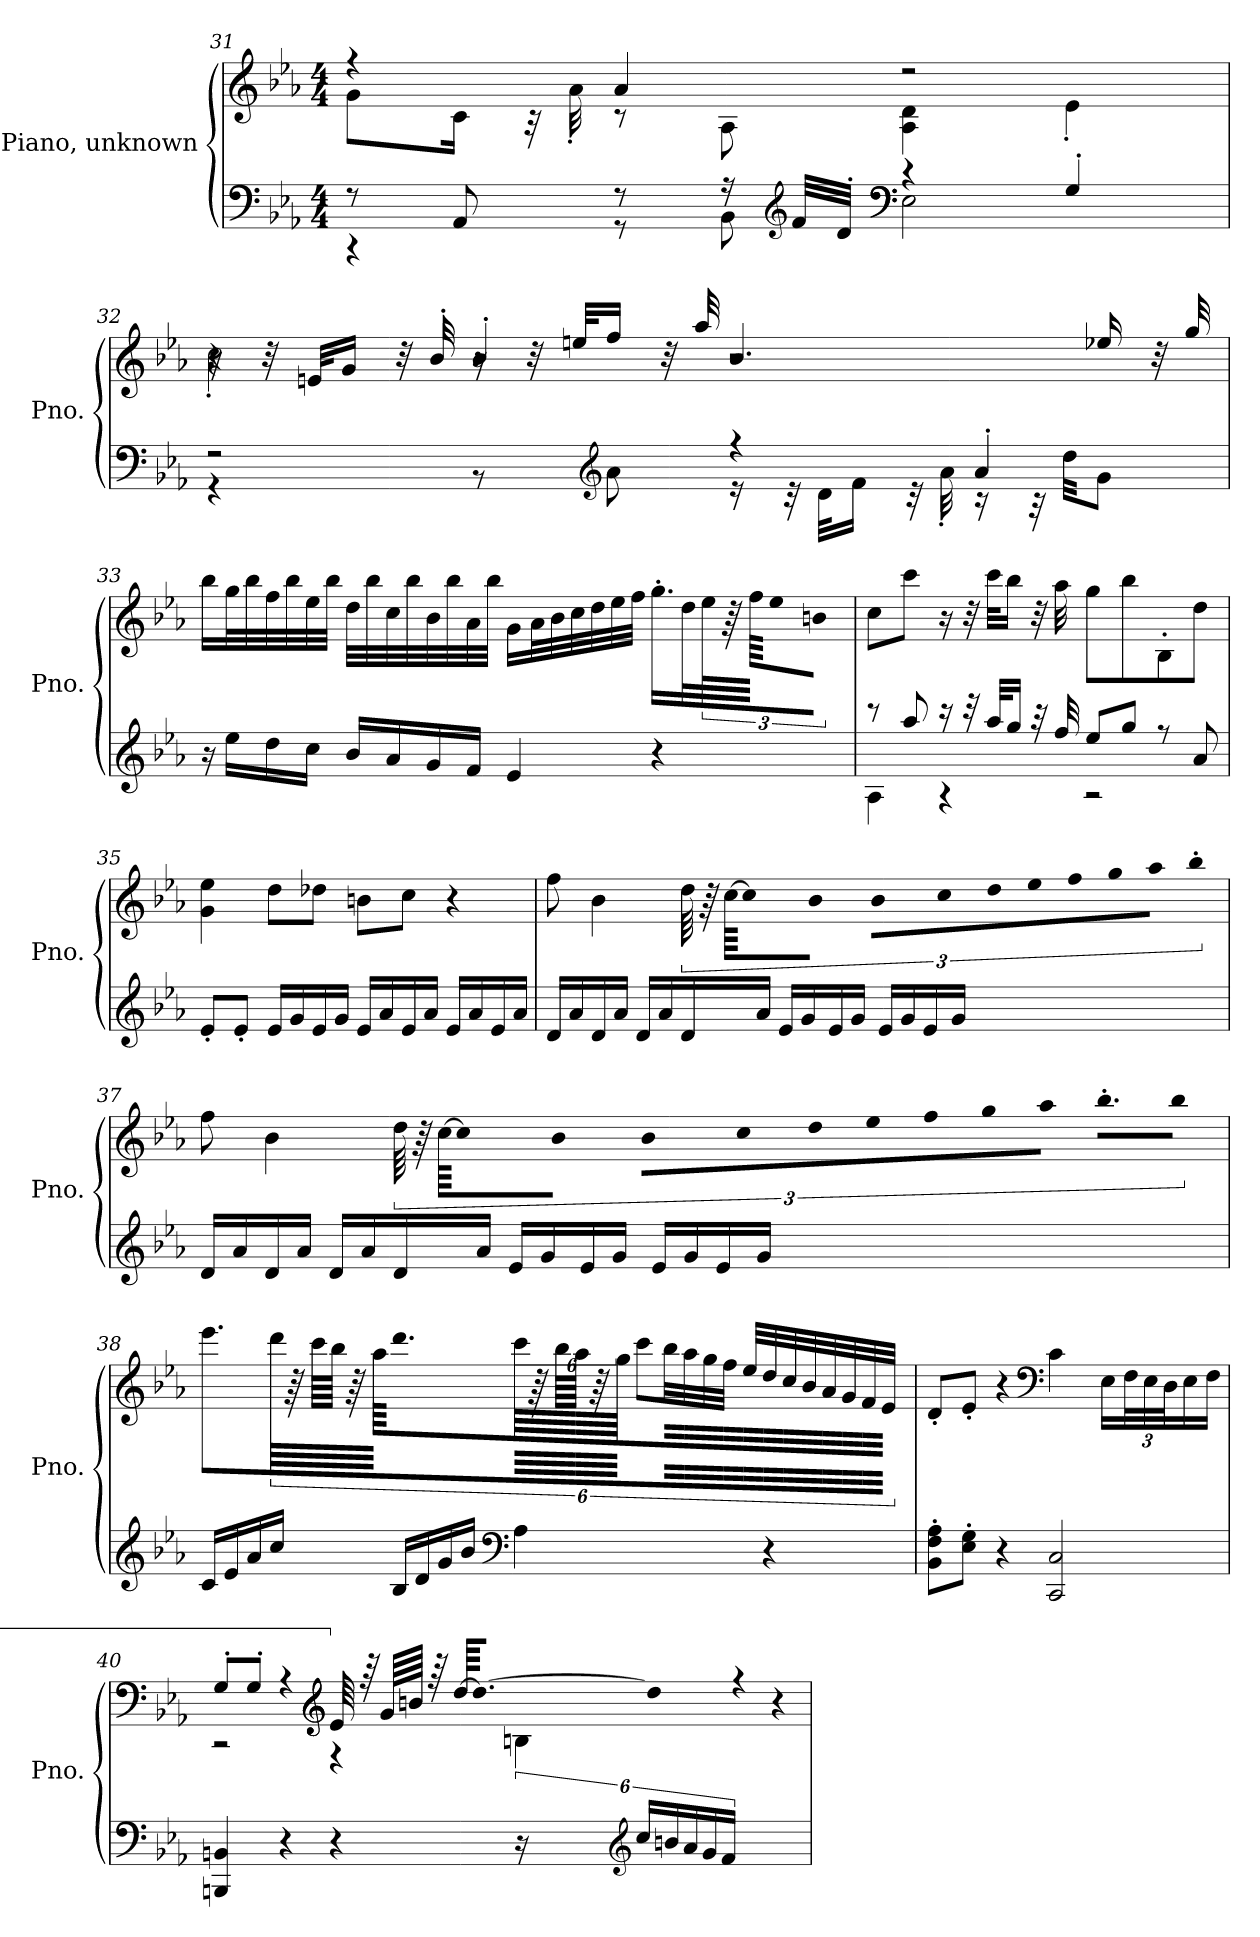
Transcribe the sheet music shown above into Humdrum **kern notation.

**kern	**kern
*part1	*part1
*staff2	*staff1
*I"Piano, unknown	*
*I'Pno.	*
!!LO:LB:g=z
*clefF4	*clefG2
*k[b-e-a-]	*k[b-e-a-]
*M4/4	*M4/4
=31	=31
*^	*^
8r	4r	4r	8g\L
8AA-/	.	.	16c\Jk
.	.	.	32r
.	.	.	32a-'\
8r	8r	4a-/	8r
16r	8BB-\	.	8A-\
*clefG2	*	*	*
32f/LLL	.	.	.
32d'/JJJ	.	.	.
*clefF4	*	*	*
4r	2E-\	2r	4A-\ 4d\
4G'/	.	.	4e-'\
=32	=32	=32	=32
*	*	*	*^
2r	4r	16r	2cc'\	4r
.	.	32r	.	.
.	.	32en/KLL	.	.
.	.	16g/JJ	.	.
.	.	32r	.	.
.	.	32b-'/	.	.
.	8r	16r	.	4b-'/
.	.	32r	.	.
.	.	32een/KLL	.	.
*clefG2	*	*	*	*
.	8a-\	16ff/JJ	.	.
.	.	32r	.	.
.	.	32aa-/	.	.
4r	16r	4.b-/	2r	2r
.	32r	.	.	.
.	32d\KLL	.	.	.
.	16f\JJ	.	.	.
.	32r	.	.	.
.	32a-'\	.	.	.
4a-'/	16r	.	.	.
.	32r	.	.	.
.	32dd\KKL	.	.	.
.	8g\J	16ee-X/	.	.
.	.	32r	.	.
.	.	32gg/	.	.
*v	*v	*	*	*
*	*v	*v	*v
!!LO:LB:g=z
=33	=33
16r	16bb-\LL
16ee-\LL	32gg\L
.	32bb-\
16dd\	32ff\
.	32bb-\
16cc\JJ	32ee-\
.	32bb-\JJJ
16b-/LL	32dd\LLL
.	32bb-\
16a-/	32cc\
.	32bb-\
16g/	32b-\
.	32bb-\
16f/JJ	32a-\
.	32bb-\JJJ
4e-/	16g\LL
.	32a-\L
.	32b-\
.	32cc\
.	32dd\
.	32ee-\
.	32ff\JJJ
4r	16.gg'\LL
.	32dd\L
.	96ee-\JJJk
.	96r
.	96ff\KKLL
.	16ee-\
.	32bn\JJk
=34	=34
*^	*
8r	4A-\	8cc\L
8aa-/	.	8ccc\J
16r	4r	16r
32r	.	32r
32aa-/KLL	.	32ccc\KLL
16gg/JJ	.	16bb-\JJ
32r	.	32r
32ff/	.	32aa-\
8ee-/L	2r	8gg\L
8gg/J	.	8bb-\
8r	.	8B-'\
8a-/	.	8dd\J
*v	*v	*
!!LO:LB:g=z
=35	=35
8e-'/L	4g\ 4ee-\
8e-'/J	.
16e-/LL	8dd\L
16g/	.
16e-/	8dd-X\J
16g/JJ	.
16e-/LL	8bn\L
16a-/	.
16e-/	8cc\J
16a-/JJ	.
16e-/LL	4r
16a-/	.
16e-/	.
16a-/JJ	.
=36	=36
16d/LL	8ff\
16a-/	.
16d/	4b-\
16a-/JJ	.
16d/LL	.
16a-/	.
16d/	96dd\
.	96r
.	[96cc\KLLL
.	32cc\J]
16a-/JJ	16b-\JJ
16e-/LL	16b-\LL
16g/	32cc\L
.	32dd\
16e-/	32ee-\
.	32ff\
16g/JJ	32gg\
.	32aa-\JJJ
16e-/LL	4bb-'\
16g/	.
16e-/	.
16g/JJ	.
!!LO:LB:g=z
=37	=37
16d/LL	8ff\
16a-/	.
16d/	4b-\
16a-/JJ	.
16d/LL	.
16a-/	.
16d/	96dd\
.	96r
.	[96cc\KLLL
.	32cc\J]
16a-/JJ	16b-\JJ
16e-/LL	16b-\LL
16g/	32cc\L
.	32dd\
16e-/	32ee-\
.	32ff\
16g/JJ	32gg\
.	32aa-\JJJ
16e-/LL	8.bb-'\L
16g/	.
16e-/	.
16g/JJ	16bb-\Jk
!!LO:PB:g=z
=38	=38
16c/LL	8.eee-\L
16e-/	.
16a-/	.
16cc/JJ	96ddd\Jkkk
.	96r
.	96ccc\LLLL
.	96bb-\JJJJ
.	96r
.	96aa-\KKKL
16B-/LL	8.ddd\
16d/	.
16g/	.
16b-/JJ	96ccc\Jkkk
.	96r
.	96bb-\LLLL
.	96aa-\JJJJ
.	96r
.	96gg\
*clefF4	*
4A-\	8ccc\L
.	32bb-\LL
.	32aa-\
.	32gg\
.	32ff\JJJ
4r	32ee-/LLL
.	32dd/
.	32cc/
.	32b-/
.	32a-/
.	32g/
.	32f/
.	32e-/JJJ
=39	=39
8BB-\' 8F\' 8A-\'L	8d'/L
8E-\' 8G\'J	8e-'/J
4r	4r
*	*clefF4
2CC/ 2C/	4c\
.	16E-\LL
*	*Xbrackettup
.	48F\L
.	48E-\
.	48D\J
.	16E-\
.	16F\JJ
!!LO:LB:g=z
=40	=40
*	*^
4BBBn/ 4BBn/	8G'/L	2r
.	8G'/J	.
4r	4r	.
*	*clefG2	*
*	*brackettup	*
4r	96e-/	4r
.	96r	.
.	96g/LLLL	.
.	96bn/JJJJ	.
.	96r	.
.	[96dd/KKKL	.
.	8.dd/J_	.
24r	16dd/]	4Bn\
*clefG2	*	*
24cc/LL	.	.
.	16r	.
24bn/	.	.
*Xbrackettup	*	*
24a-/	8r	.
24g/	.	.
24f/JJ	.	.
*	*v	*v
=	=
*-	*-
